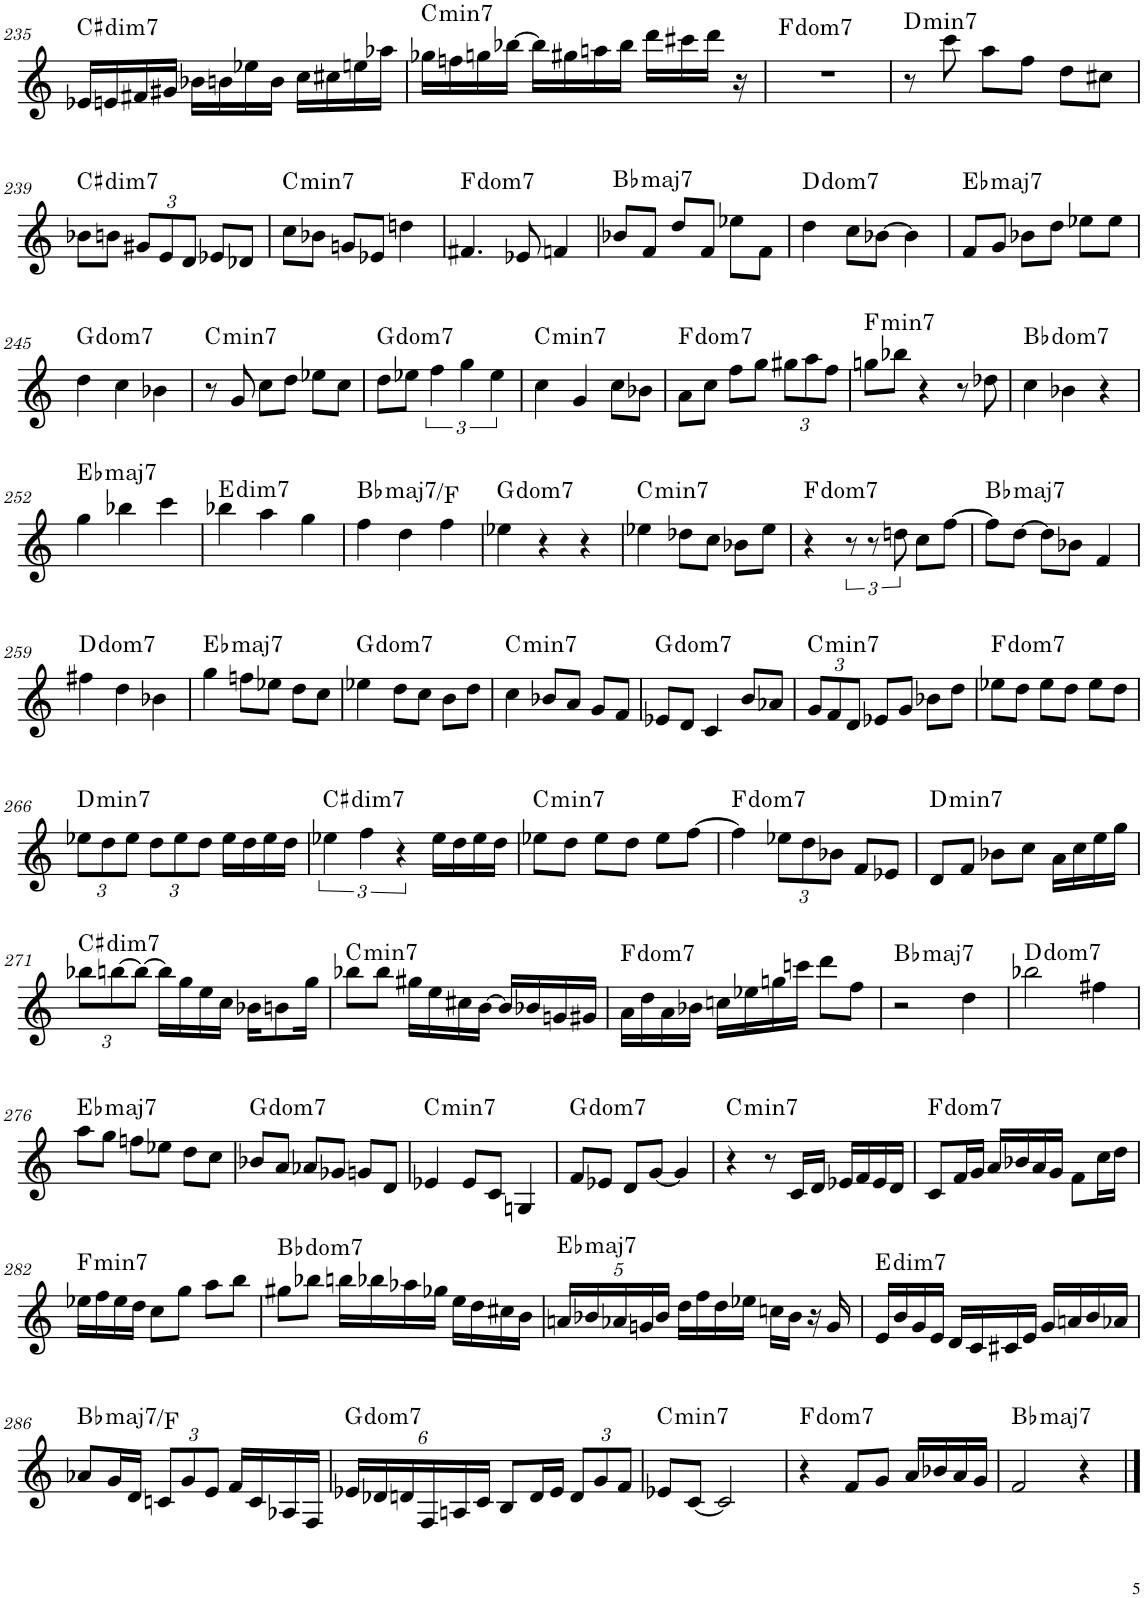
**kern	**harte
*part1	*part1
*staff1	*
*I"Piano	*
*I'Pno.	*
!!LO:PB:g=z
*clefG2	*
*k[]	*
*M3/4	*
=235	=235
!	!LO:H:kt=dim7
16e-X/LL	C#:dim7
16en/	.
16f#X/	.
16g#X/JJ	.
16b-X\LL	.
16bn\	.
16ee-X\	.
16b\JJ	.
16cc\LL	.
16cc#X\	.
16een\	.
16aa-X\JJ	.
=236	=236
!	!LO:H:kt=min7
16gg-X\LL	C:min7
16ffn\	.
16ggn\	.
[16bb-X\JJ	.
16bb-\LL]	.
16gg#X\	.
16aan\	.
16bb-\JJ	.
16ddd\LL	.
16ccc#X\	.
16ddd\JJ	.
16r	.
=237	=237
!	!LO:H:kt=dom
2.r	.
=238	=238
!	!LO:H:kt=min7
8r	D:min7
8ccc\	.
8aa\L	.
8ff\J	.
8dd\L	.
8cc#X\J	.
!!LO:LB:g=z
=239	=239
!	!LO:H:kt=dim7
8b-X\L	C#:dim7
8bn\J	.
*Xbrackettup	*
12g#X/L	.
12e/	.
12d/J	.
8e-X/L	.
8d-X/J	.
=240	=240
!	!LO:H:kt=min7
8cc\L	C:min7
8b-X\J	.
8gn/L	.
8e-X/J	.
4ddn\	.
=241	=241
!	!LO:H:kt=dom
4.f#X/	.
8e-X/	.
4fn/	.
=242	=242
!	!LO:H:kt=maj7
8b-X/L	Bb:maj7
8f/J	.
8dd/L	.
8f/J	.
8ee-X\L	.
8f\J	.
=243	=243
!	!LO:H:kt=dom
4dd\	.
8cc\L	.
[8b-X\J	.
4b-\]	.
=244	=244
!	!LO:H:kt=maj7
8f/L	Eb:maj7
8g/J	.
8b-X\L	.
8dd\J	.
8ee-X\L	.
8ee-\J	.
!!LO:LB:g=z
=245	=245
!	!LO:H:kt=dom
4dd\	.
4cc\	.
4b-X\	.
=246	=246
!	!LO:H:kt=min7
8r	C:min7
8g/	.
8cc\L	.
8dd\J	.
8ee-X\L	.
8cc\J	.
=247	=247
!	!LO:H:kt=dom
8dd\L	.
8ee-X\J	.
*brackettup	*
6ff\	.
6gg\	.
6ee-\	.
=248	=248
!	!LO:H:kt=min7
4cc\	C:min7
4g/	.
8cc\L	.
8b-X\J	.
=249	=249
!	!LO:H:kt=dom
8a\L	.
8cc\J	.
8ff\L	.
8gg\J	.
*Xbrackettup	*
12gg#X\L	.
12aa\	.
12ff\J	.
=250	=250
!	!LO:H:kt=min7
8ggn\L	F:min7
8bb-X\J	.
4r	.
8r	.
8dd-X\	.
=251	=251
!	!LO:H:kt=dom
4cc\	.
4b-X\	.
4r	.
!!LO:LB:g=z
=252	=252
!	!LO:H:kt=maj7
4gg\	Eb:maj7
4bb-X\	.
4ccc\	.
=253	=253
!	!LO:H:kt=dim7
4bb-X\	E:dim7
4aa\	.
4gg\	.
=254	=254
!	!LO:H:kt=maj7
4ff\	Bb:maj7/5
4dd\	.
4ff\	.
=255	=255
!	!LO:H:kt=dom
4ee-X\	.
4r	.
4r	.
=256	=256
!	!LO:H:kt=min7
4ee-X\	C:min7
8dd-X\L	.
8cc\J	.
8b-X\L	.
8ee-\J	.
=257	=257
!	!LO:H:kt=dom
4r	.
*brackettup	*
12r	.
12r	.
12ddn\	.
8cc\L	.
[8ff\J	.
=258	=258
!	!LO:H:kt=maj7
8ff\L]	Bb:maj7
[8dd\J	.
8dd\L]	.
8b-X\J	.
4f/	.
!!LO:LB:g=z
=259	=259
!	!LO:H:kt=dom
4ff#X\	.
4dd\	.
4b-X\	.
=260	=260
!	!LO:H:kt=maj7
4gg\	Eb:maj7
8ffn\L	.
8ee-X\J	.
8dd\L	.
8cc\J	.
=261	=261
!	!LO:H:kt=dom
4ee-X\	.
8dd\L	.
8cc\J	.
8b\L	.
8dd\J	.
=262	=262
!	!LO:H:kt=min7
4cc\	C:min7
8b-X/L	.
8a/J	.
8g/L	.
8f/J	.
=263	=263
!	!LO:H:kt=dom
8e-X/L	.
8d/J	.
4c/	.
8b/L	.
8a-X/J	.
=264	=264
*Xbrackettup	*
!	!LO:H:kt=min7
12g/L	C:min7
12f/	.
12d/J	.
8e-X/L	.
8g/J	.
8b-X\L	.
8dd\J	.
=265	=265
!	!LO:H:kt=dom
8ee-X\L	.
8dd\J	.
8ee-\L	.
8dd\J	.
8ee-\L	.
8dd\J	.
!!LO:LB:g=z
=266	=266
!	!LO:H:kt=min7
12ee-X\L	D:min7
12dd\	.
12ee-\J	.
12dd\L	.
12ee-\	.
12dd\J	.
16ee-\LL	.
16dd\	.
16ee-\	.
16dd\JJ	.
=267	=267
*brackettup	*
!	!LO:H:kt=dim7
6ee-X\	C#:dim7
6ff\	.
6r	.
16ee-\LL	.
16dd\	.
16ee-\	.
16dd\JJ	.
=268	=268
!	!LO:H:kt=min7
8ee-X\L	C:min7
8dd\J	.
8ee-\L	.
8dd\J	.
8ee-\L	.
[8ff\J	.
=269	=269
!	!LO:H:kt=dom
4ff\]	.
*Xbrackettup	*
12ee-X\L	.
12dd\	.
12b-X\J	.
8f/L	.
8e-X/J	.
=270	=270
!	!LO:H:kt=min7
8d/L	D:min7
8f/J	.
8b-X\L	.
8cc\J	.
16a\LL	.
16cc\	.
16ee\	.
16gg\JJ	.
!!LO:LB:g=z
=271	=271
!	!LO:H:kt=dim7
12bb-X\L	C#:dim7
[12bbn\	.
12bb\J_	.
16bb\LL]	.
16gg\	.
16ee\	.
16cc\JJ	.
16b-X\KL	.
8bn\	.
16gg\Jk	.
=272	=272
!	!LO:H:kt=min7
8bb-X\L	C:min7
8bb-\J	.
16gg#X\LL	.
16ee\	.
16cc#X\	.
[16b\JJ	.
16b/LL]	.
16b-X/	.
16gn/	.
16g#X/JJ	.
=273	=273
!	!LO:H:kt=dom
16a\LL	.
16dd\	.
16a\	.
16b-X\JJ	.
16ccn\LL	.
16ee-X\	.
16ggn\	.
16cccn\JJ	.
8ddd\L	.
8ff\J	.
=274	=274
!	!LO:H:kt=maj7
2r	Bb:maj7
4dd\	.
=275	=275
!	!LO:H:kt=dom
2bb-X\	.
4ff#X\	.
!!LO:LB:g=z
=276	=276
!	!LO:H:kt=maj7
8aa\L	Eb:maj7
8gg\J	.
8ffn\L	.
8ee-X\J	.
8dd\L	.
8cc\J	.
=277	=277
!	!LO:H:kt=dom
8b-X/L	.
8a/J	.
8a-X/L	.
8g-X/J	.
8gn/L	.
8d/J	.
=278	=278
!	!LO:H:kt=min7
4e-X/	C:min7
8e-/L	.
8c/J	.
4Gn/	.
=279	=279
!	!LO:H:kt=dom
8f/L	.
8e-X/J	.
8d/L	.
[8g/J	.
4g/]	.
=280	=280
!	!LO:H:kt=min7
4r	C:min7
8r	.
16c/LL	.
16d/JJ	.
16e-X/LL	.
16f/	.
16e-/	.
16d/JJ	.
=281	=281
!	!LO:H:kt=dom
8c/L	.
16f/L	.
16g/JJ	.
16a/LL	.
16b-X/	.
16a/	.
16g/JJ	.
8f\L	.
16cc\L	.
16dd\JJ	.
!!LO:LB:g=z
=282	=282
!	!LO:H:kt=min7
16ee-X\LL	F:min7
16ff\	.
16ee-\	.
16dd\JJ	.
8cc\L	.
8gg\J	.
8aa\L	.
8bb\J	.
=283	=283
!	!LO:H:kt=dom
8gg#X\L	.
8bb-X\J	.
16bbn\LL	.
16bb-X\	.
16aa-X\	.
16gg-X\JJ	.
16ee\LL	.
16dd\	.
16cc#X\	.
16b\JJ	.
=284	=284
!	!LO:H:kt=maj7
20an/LL	Eb:maj7
20b-X/	.
20a-X/	.
20gn/	.
20b-/JJ	.
16dd\LL	.
16ff\	.
16dd\	.
16ee-X\JJ	.
16ccn\LL	.
16b-\JJ	.
16r	.
16g/	.
=285	=285
!	!LO:H:kt=dim7
16e/LL	E:dim7
16b/	.
16g/	.
16e/JJ	.
16d/LL	.
16c/	.
16c#X/	.
16e/JJ	.
16g/LL	.
16an/	.
16b/	.
16a-X/JJ	.
!!LO:LB:g=z
=286	=286
!	!LO:H:kt=maj7
8a-X/L	Bb:maj7/5
16g/L	.
16d/JJ	.
12cn/L	.
12g/	.
12e/J	.
16f/LL	.
16c/	.
16A-X/	.
16F/JJ	.
=287	=287
!	!LO:H:kt=dom
24e-X/LL	.
24d-X/	.
24dn/	.
24F/	.
24An/	.
24c/JJ	.
8B/L	.
16d/L	.
16e-/JJ	.
12d/L	.
12g/	.
12f/J	.
=288	=288
!	!LO:H:kt=min7
8e-X/L	C:min7
[8c/J	.
2c/]	.
=289	=289
!	!LO:H:kt=dom
4r	.
8f/L	.
8g/J	.
16a/LL	.
16b-X/	.
16a/	.
16g/JJ	.
=290	=290
!	!LO:H:kt=maj7
2f/	Bb:maj7
4r	.
==	==
*-	*-
